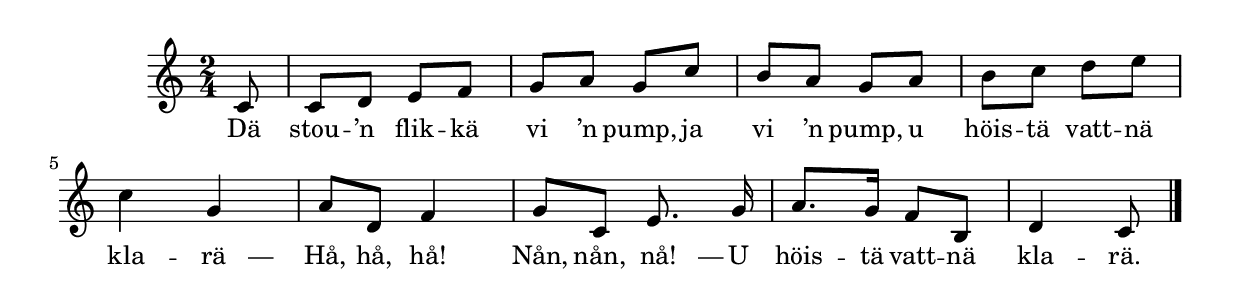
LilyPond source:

{
\time 2/4
\key c \major

 \partial 8
 c'8  | 
 c' d' e' f'  | 
 g' a' g' c''  | 
 b' a' g' a'  | 
 b' c'' d'' e''  | 
 c''4 g'  | 
 a'8 d' f'4  | 
 g'8 c' e'8. g'16\noBeam  | 
 a'8. g'16 f'8 b  | 
 d'4 c'8 \bar "|."
 }
 \addlyrics {
     Dä stou -- ’n flik -- kä vi ’n pump, ja vi ’n pump, u höis -- tä vatt -- nä
     kla --
     \once \override LyricText.self-alignment-X = #-0.8 "rä   —" Hå, hå, hå! Nån, nån,
     \once \override LyricText.self-alignment-X = #-0.8 "nå!   —" U höis -- tä vatt -- nä kla -- rä.
}
